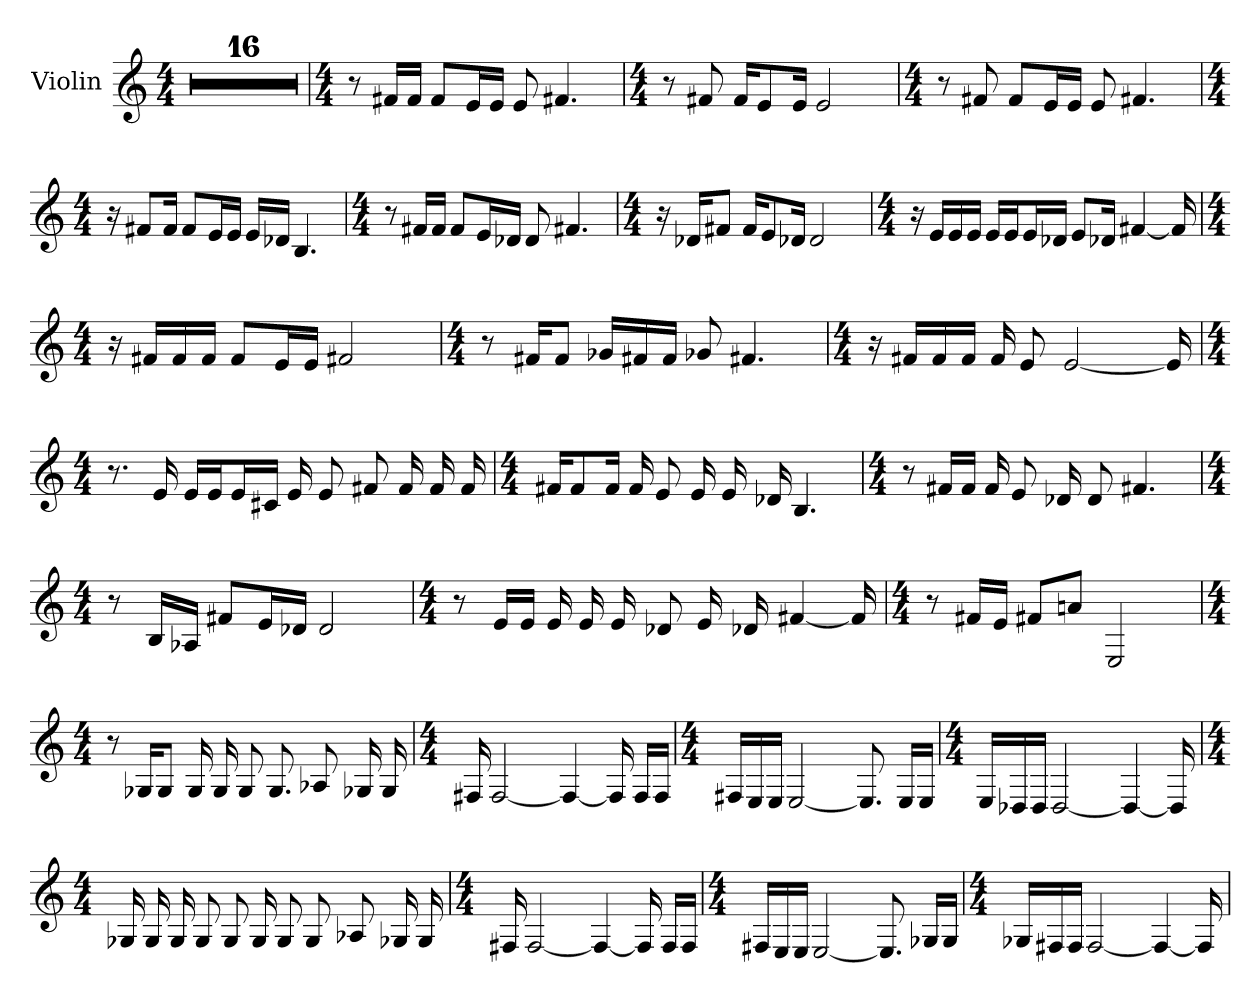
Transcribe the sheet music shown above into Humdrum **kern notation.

**kern
*part1
*staff1
*I"Violin
*I'Vln
*M4/4
=
1r
=
*M4/4
1r
=
*M4/4
1r
=
*M4/4
1r
=
*M4/4
1r
=
*M4/4
1r
=
*M4/4
1r
=
*M4/4
1r
=
*M4/4
1r
=
*M4/4
1r
=
*M4/4
1r
=
*M4/4
1r
=
*M4/4
1r
=
*M4/4
1r
=
*M4/4
1r
=
*M4/4
1r
=
*M4/4
8r
16f#XLL
16f#JJ
8f#L
16eL
16eJJ
8e
4.f#X
=
*M4/4
8r
8f#X
16f#KL
8e
16eJk
2e
=
*M4/4
8r
8f#X
8f#L
16eL
16eJJ
8e
4.f#X
=
*M4/4
16r
8f#XL
16f#Jk
8f#L
16eL
16eJJ
16eLL
16d-XJJ
4.B
=
*M4/4
8r
16f#XLL
16f#JJ
8f#L
16eL
16d-XJJ
8d-
4.f#X
=
*M4/4
16r
16d-XKL
8f#XJ
16f#KL
8e
16d-XJk
2d-
=
*M4/4
16r
16eLL
16e
16eJJ
16eLL
16eJ
16eL
16d-XJJ
8eL
16d-XJk
[4f#X
16f#]
=
*M4/4
16r
16f#XLL
16f#
16f#JJ
8f#L
16eL
16eJJ
2f#X
=
*M4/4
8r
16f#XKL
8f#J
16g-XLL
16f#X
16f#JJ
8g-X
4.f#X
=
*M4/4
16r
16f#XLL
16f#
16f#JJ
16f#LL
8eJ
[2e
16e]
=
*M4/4
8.r
16e
16eLL
16eJ
16eL
16c#XJJ
16eLL
8e
8f#XJ
16f#LL
16f#
16f#JJ
=
*M4/4
16f#XKL
8f#
16f#Jk
16f#LL
8e
16eJk
16eLL
16d-XJJ
4.B
=
*M4/4
8r
16f#XLL
16f#JJ
16f#LL
8e
16d-XJk
8d-
4.f#X
=
*M4/4
8r
16BLL
16A-XJJ
8f#XL
16eL
16d-XJJ
2d-
=
*M4/4
8r
16eLL
16eJJ
16eLL
16eJ
16eL
8d-XJ
16eLL
16d-XJJ
[4f#X
16f#]
=
*M4/4
8r
16f#XLL
16eJJ
8f#XL
8anJ
2E
=
*M4/4
8r
16G-XKL
8G-J
16G-LL
16G-
8G-J
8.G-L
8A-X
16G-XL
16G-JJ
=
*M4/4
16F#X
[2F#
4F#_
16F#]
16F#LL
16F#JJ
=
*M4/4
16F#XLL
16E
16EJJ
[2E
8.E]
16ELL
16EJJ
=
*M4/4
16ELL
16D-X
16D-JJ
[2D-
4D-_
16D-]
=
*M4/4
16G-XLL
16G-J
16G-L
8G-J
8G-L
16G-Jk
8G-L
8G-J
8A-XL
16G-XL
16G-JJ
=
*M4/4
16F#X
[2F#
4F#_
16F#]
16F#LL
16F#JJ
=
*M4/4
16F#XLL
16E
16EJJ
[2E
8.E]
16G-XLL
16G-JJ
=
*M4/4
16G-XLL
16F#X
16F#JJ
[2F#
4F#_
16F#]
=
*-
